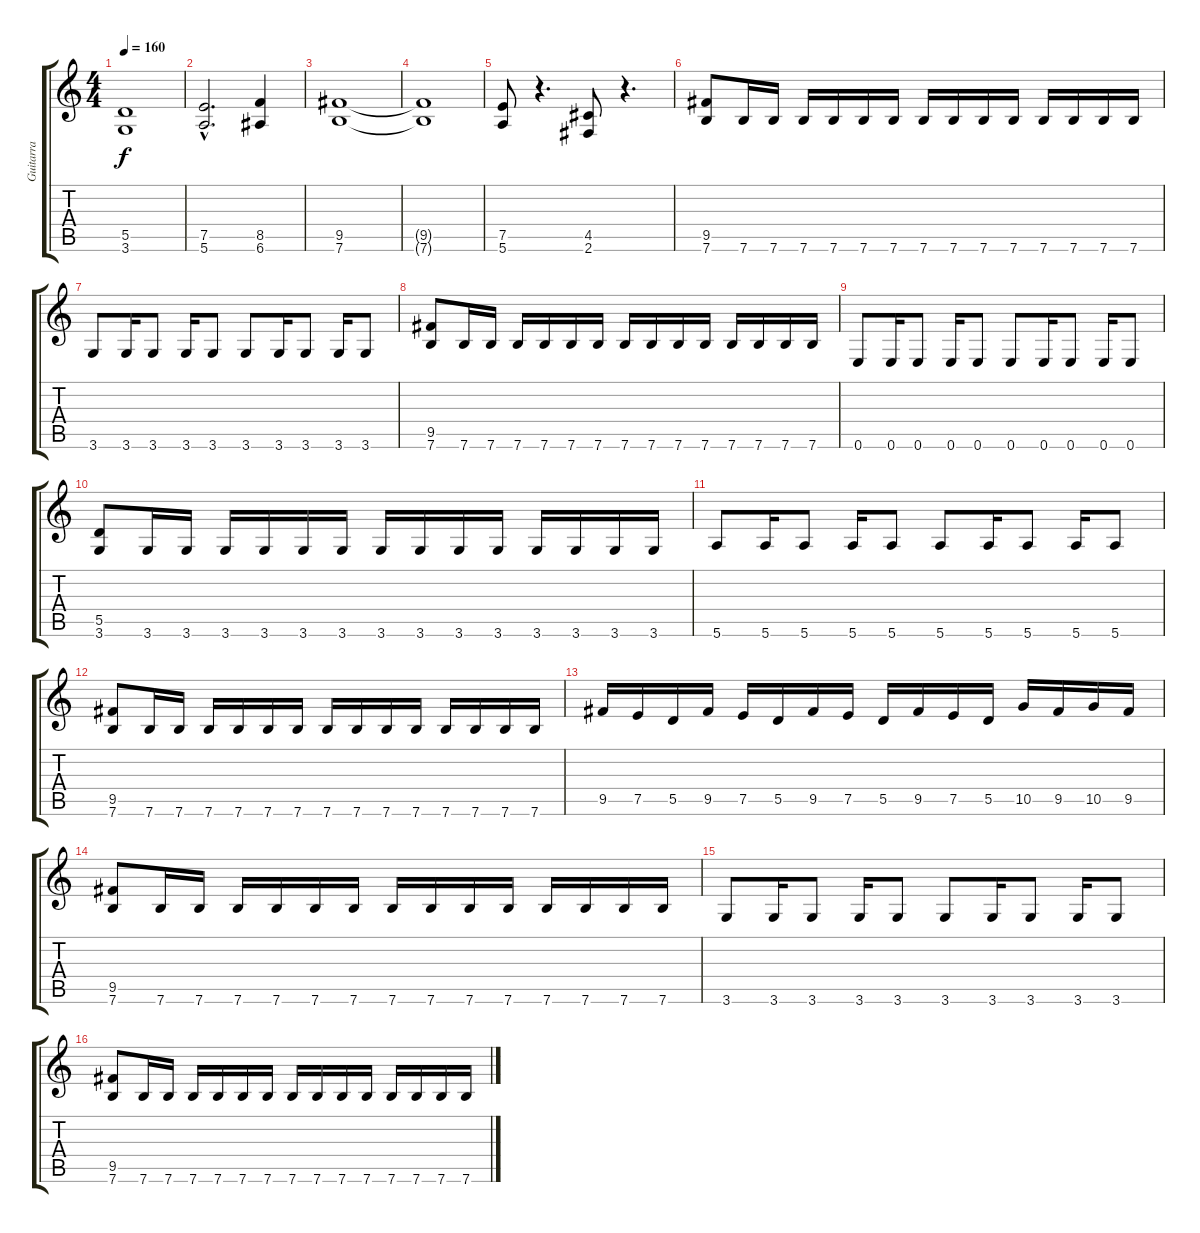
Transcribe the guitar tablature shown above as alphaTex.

\track ("Guitarra" "Guitarra") {instrument distortionguitar}
\staff {score tabs}
\tuning (E4 B3 G3 D3 A2 E2) {hide}
\ts (4 4)
\tempo 160
\clef g2
\ks c
(5.5 3.6).1{dy f} |
(7.5{hac} 5.6{hac}).2{d} (8.5 6.6).4 |
(9.5 7.6).1 |
(9.5{t} 7.6{t}).1 |
(7.5 5.6).8 r.4{d} (4.5 2.6).8 r.4{d} |
(9.5 7.6).8 7.6.16 7.6.16 7.6.16 7.6.16 7.6.16 7.6.16 7.6.16 7.6.16 7.6.16 7.6.16 7.6.16 7.6.16 7.6.16 7.6.16 |
3.6.8 3.6.16 3.6.8 3.6.16 3.6.8 3.6.8 3.6.16 3.6.8 3.6.16 3.6.8 |
(9.5 7.6).8 7.6.16 7.6.16 7.6.16 7.6.16 7.6.16 7.6.16 7.6.16 7.6.16 7.6.16 7.6.16 7.6.16 7.6.16 7.6.16 7.6.16 |
0.6.8 0.6.16 0.6.8 0.6.16 0.6.8 0.6.8 0.6.16 0.6.8 0.6.16 0.6.8 |
(5.5 3.6).8 3.6.16 3.6.16 3.6.16 3.6.16 3.6.16 3.6.16 3.6.16 3.6.16 3.6.16 3.6.16 3.6.16 3.6.16 3.6.16 3.6.16 |
5.6.8 5.6.16 5.6.8 5.6.16 5.6.8 5.6.8 5.6.16 5.6.8 5.6.16 5.6.8 |
(9.5 7.6).8 7.6.16 7.6.16 7.6.16 7.6.16 7.6.16 7.6.16 7.6.16 7.6.16 7.6.16 7.6.16 7.6.16 7.6.16 7.6.16 7.6.16 |
9.5.16 7.5.16 5.5.16 9.5.16 7.5.16 5.5.16 9.5.16 7.5.16 5.5.16 9.5.16 7.5.16 5.5.16 10.5.16 9.5.16 10.5.16 9.5.16 |
(9.5 7.6).8 7.6.16 7.6.16 7.6.16 7.6.16 7.6.16 7.6.16 7.6.16 7.6.16 7.6.16 7.6.16 7.6.16 7.6.16 7.6.16 7.6.16 |
3.6.8 3.6.16 3.6.8 3.6.16 3.6.8 3.6.8 3.6.16 3.6.8 3.6.16 3.6.8 |
(9.5 7.6).8 7.6.16 7.6.16 7.6.16 7.6.16 7.6.16 7.6.16 7.6.16 7.6.16 7.6.16 7.6.16 7.6.16 7.6.16 7.6.16 7.6.16
